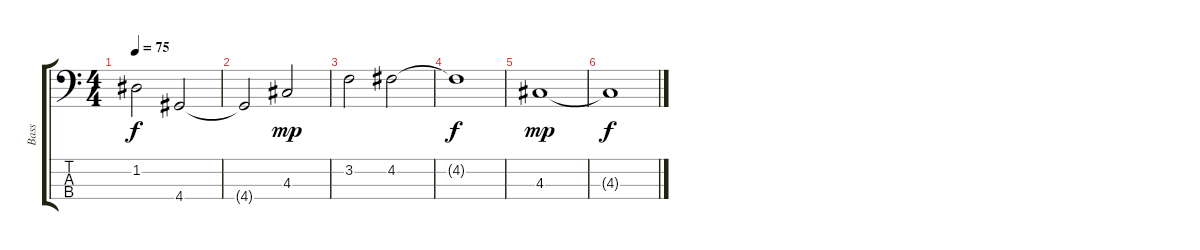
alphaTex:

\track ("Bass" "Bass") {instrument electricbassfinger}
\staff {score tabs}
\tuning (G2 D2 A1 E1) {hide}
\ts (4 4)
\tempo 75
\clef f4
\ks c
1.2.2{dy f} 4.4.2 |
4.4{t}.2 4.3.2{dy mp} |
3.2.2 4.2.2 |
4.2{t}.1{dy f} |
4.3.1{dy mp} |
4.3{t}.1{dy f}
